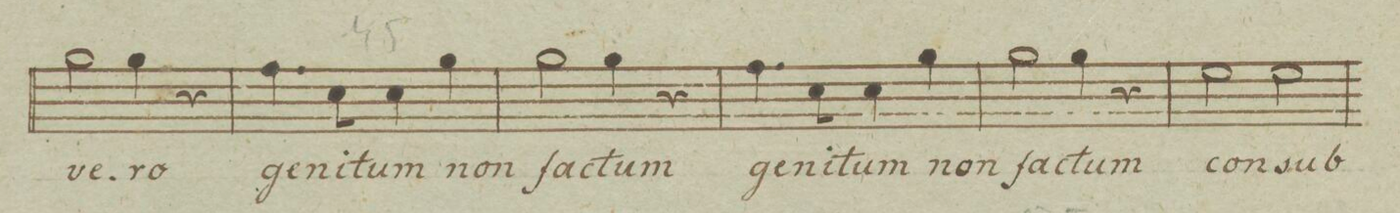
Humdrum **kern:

**kern	**text	**dynam
*I"Tenore	*	*
*clefC4	*	*
*k[b-e-a-]	*	*
*met(c)	*	*
*M4/4	*	*
2f\	ve-	.
4f\	-ro	.
4r	.	.
=45	=45	=45
4.e-\	ge-	.
8B-\	-ni-	.
4B-\	-tum	.
4f\	non	.
=46	=46	=46
2f\	fac-	.
4f\	-tum	.
4r	.	.
=47	=47	=47
4.e-\	ge-	.
8B-\	-ni-	.
4B-\	-tum	.
4f\	non	.
=48	=48	=48
2f\	fac-	.
4f\	-tum	.
4r	.	.
=49	=49	=49
2d\	con	.
2d\	sub-	.
=50	=50	=50
*-	*-	*-
